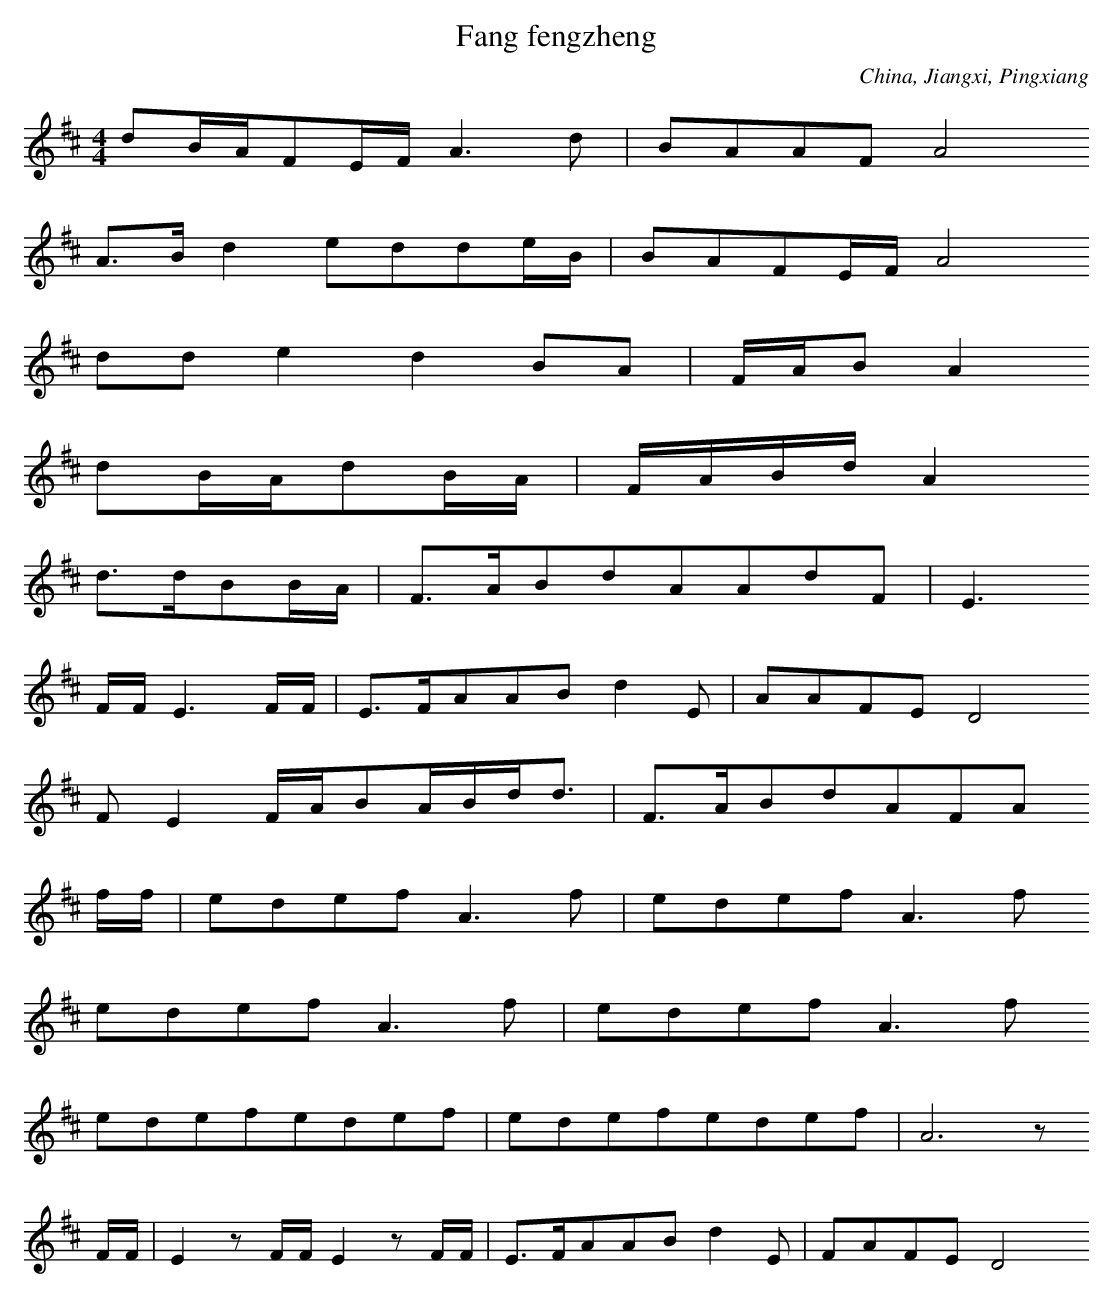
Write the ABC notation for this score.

X:1
T: Fang fengzheng
O: China, Jiangxi, Pingxiang
M: 4/4
L: 1/16
K: D
d2BAF2EFA6d2 | B2A2A2F2A8
A3Bd4e2d2d2eB | B2A2F2EFA8
d2d2e4d4B2A2 | FAB2A4
d2BAd2BA | FABdA4
d3dB2BA | F3AB2d2A2A2d2F2 | E6
FFE6FF | E3FA2A2B2d4E2 | A2A2F2E2D8
F2E4FAB2ABdd3 | F3AB2d2A2F2A2
ff | e2d2e2f2A6f2 | e2d2e2f2A6f2
e2d2e2f2A6f2 | e2d2e2f2A6f2
e2d2e2f2e2d2e2f2 | e2d2e2f2e2d2e2f2 | A12z2
FF | E4z2FFE4z2FF | E3FA2A2B2d4E2 | F2A2F2E2D8
